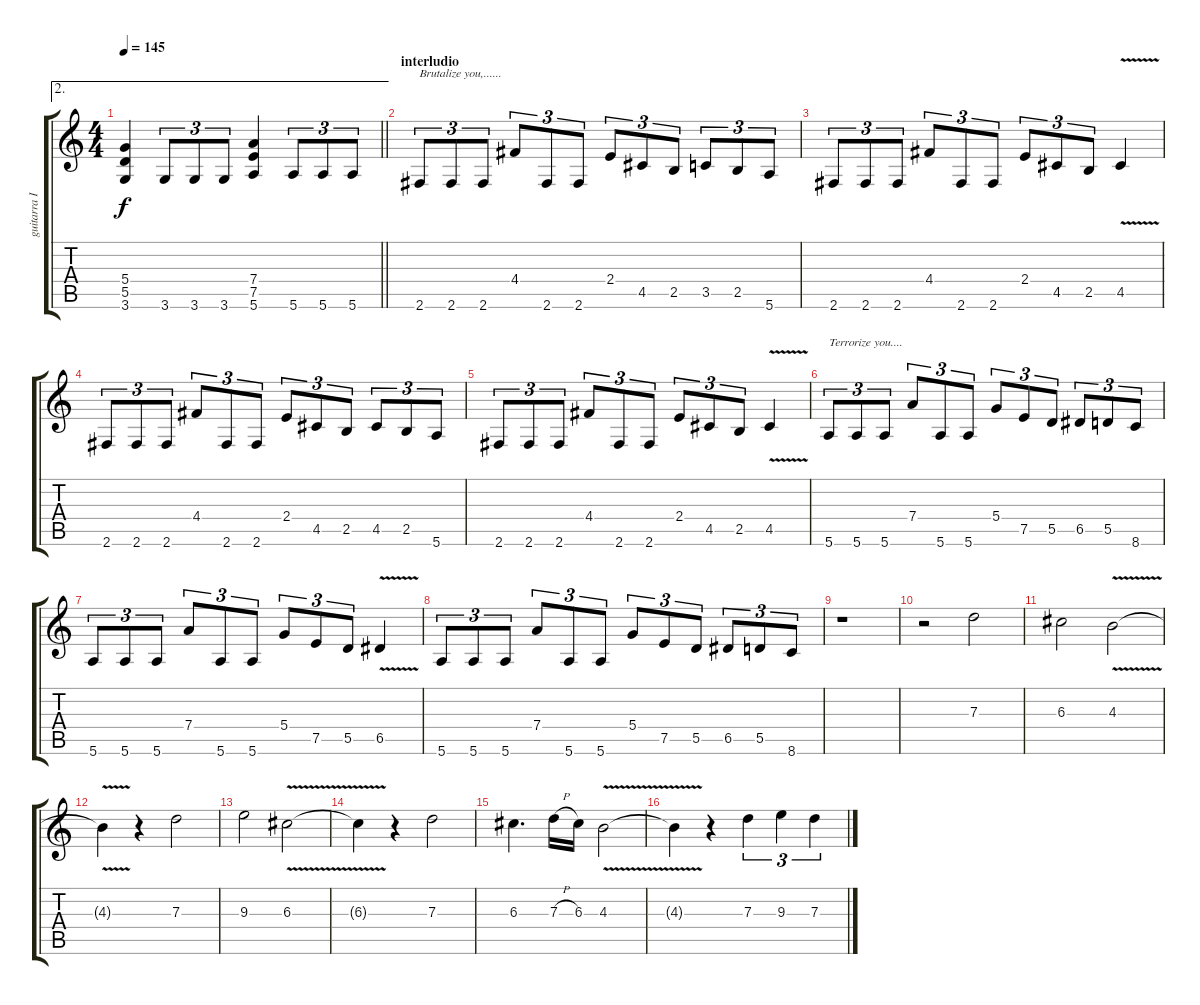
\track ("guitarra II" "guitarra I") {instrument distortionguitar}
\staff {score tabs}
\tuning (E4 B3 G3 D3 A2 E2) {hide}
\ae 2
\ts (4 4)
\tempo 145
\clef g2
\barLineRight lightlight
\ks c
(5.4 5.5 3.6).4{dy f} 3.6.8{tu (3 2)} 3.6.8{tu (3 2)} 3.6.8{tu (3 2)} (7.4 7.5 5.6).4 5.6.8{tu (3 2)} 5.6.8{tu (3 2)} 5.6.8{tu (3 2)} |
\section ("" "interludio")
2.6.8{tu (3 2) txt "Brutalize you,......"} 2.6.8{tu (3 2)} 2.6.8{tu (3 2)} 4.4.8{tu (3 2)} 2.6.8{tu (3 2)} 2.6.8{tu (3 2)} 2.4.8{tu (3 2)} 4.5.8{tu (3 2)} 2.5.8{tu (3 2)} 3.5.8{tu (3 2)} 2.5.8{tu (3 2)} 5.6.8{tu (3 2)} |
2.6.8{tu (3 2)} 2.6.8{tu (3 2)} 2.6.8{tu (3 2)} 4.4.8{tu (3 2)} 2.6.8{tu (3 2)} 2.6.8{tu (3 2)} 2.4.8{tu (3 2)} 4.5.8{tu (3 2)} 2.5.8{tu (3 2)} 4.5{v}.4 |
2.6.8{tu (3 2)} 2.6.8{tu (3 2)} 2.6.8{tu (3 2)} 4.4.8{tu (3 2)} 2.6.8{tu (3 2)} 2.6.8{tu (3 2)} 2.4.8{tu (3 2)} 4.5.8{tu (3 2)} 2.5.8{tu (3 2)} 4.5.8{tu (3 2)} 2.5.8{tu (3 2)} 5.6.8{tu (3 2)} |
2.6.8{tu (3 2)} 2.6.8{tu (3 2)} 2.6.8{tu (3 2)} 4.4.8{tu (3 2)} 2.6.8{tu (3 2)} 2.6.8{tu (3 2)} 2.4.8{tu (3 2)} 4.5.8{tu (3 2)} 2.5.8{tu (3 2)} 4.5{v}.4 |
5.6.8{tu (3 2) txt "Terrorize you...."} 5.6.8{tu (3 2)} 5.6.8{tu (3 2)} 7.4.8{tu (3 2)} 5.6.8{tu (3 2)} 5.6.8{tu (3 2)} 5.4.8{tu (3 2)} 7.5.8{tu (3 2)} 5.5.8{tu (3 2)} 6.5.8{tu (3 2)} 5.5.8{tu (3 2)} 8.6.8{tu (3 2)} |
5.6.8{tu (3 2)} 5.6.8{tu (3 2)} 5.6.8{tu (3 2)} 7.4.8{tu (3 2)} 5.6.8{tu (3 2)} 5.6.8{tu (3 2)} 5.4.8{tu (3 2)} 7.5.8{tu (3 2)} 5.5.8{tu (3 2)} 6.5{v}.4 |
5.6.8{tu (3 2)} 5.6.8{tu (3 2)} 5.6.8{tu (3 2)} 7.4.8{tu (3 2)} 5.6.8{tu (3 2)} 5.6.8{tu (3 2)} 5.4.8{tu (3 2)} 7.5.8{tu (3 2)} 5.5.8{tu (3 2)} 6.5.8{tu (3 2)} 5.5.8{tu (3 2)} 8.6.8{tu (3 2)} |
r.1 |
r.2 7.3.2 |
6.3.2 4.3{v}.2 |
4.3{t}.4 r.4 7.3.2 |
9.3.2 6.3{v}.2 |
6.3{t}.4 r.4 7.3.2 |
6.3.4{d} 7.3{h}.16 6.3.16 4.3{v}.2 |
4.3{t}.4 r.4 7.3.4{tu (3 2)} 9.3.4{tu (3 2)} 7.3.4{tu (3 2)}
